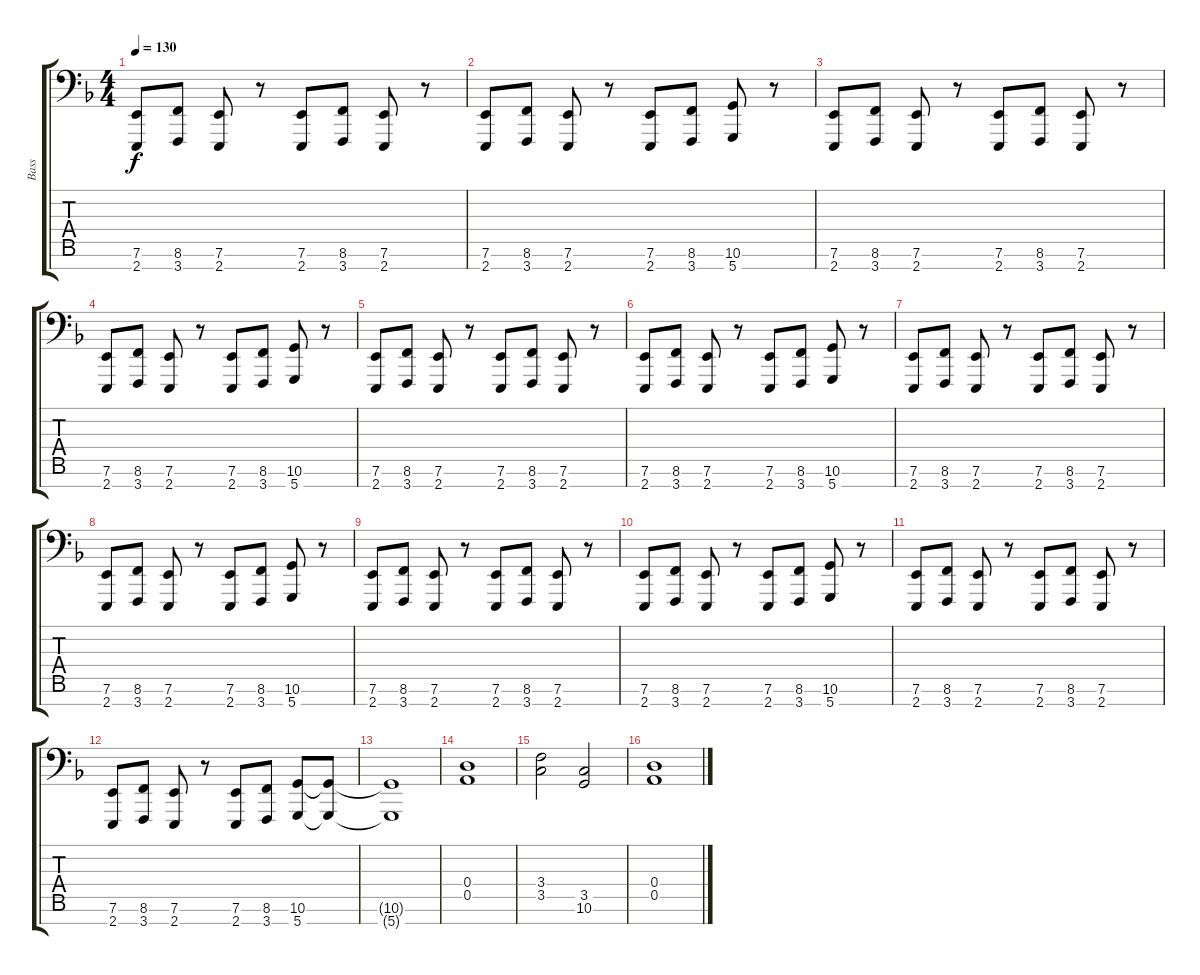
\track ("Bass" "Bass") {instrument acousticgrandpiano}
\staff {score tabs}
\tuning (E4 B3 G3 D3 A2 A1 D1) {hide}
\ts (4 4)
\tempo 130
\clef f4
\ks f
(7.6 2.7).8{dy f} (8.6 3.7).8 (7.6 2.7).8 r.8 (7.6 2.7).8 (8.6 3.7).8 (7.6 2.7).8 r.8 |
(7.6 2.7).8 (8.6 3.7).8 (7.6 2.7).8 r.8 (7.6 2.7).8 (8.6 3.7).8 (10.6 5.7).8 r.8 |
(7.6 2.7).8 (8.6 3.7).8 (7.6 2.7).8 r.8 (7.6 2.7).8 (8.6 3.7).8 (7.6 2.7).8 r.8 |
(7.6 2.7).8 (8.6 3.7).8 (7.6 2.7).8 r.8 (7.6 2.7).8 (8.6 3.7).8 (10.6 5.7).8 r.8 |
(7.6 2.7).8 (8.6 3.7).8 (7.6 2.7).8 r.8 (7.6 2.7).8 (8.6 3.7).8 (7.6 2.7).8 r.8 |
(7.6 2.7).8 (8.6 3.7).8 (7.6 2.7).8 r.8 (7.6 2.7).8 (8.6 3.7).8 (10.6 5.7).8 r.8 |
(7.6 2.7).8 (8.6 3.7).8 (7.6 2.7).8 r.8 (7.6 2.7).8 (8.6 3.7).8 (7.6 2.7).8 r.8 |
(7.6 2.7).8 (8.6 3.7).8 (7.6 2.7).8 r.8 (7.6 2.7).8 (8.6 3.7).8 (10.6 5.7).8 r.8 |
(7.6 2.7).8 (8.6 3.7).8 (7.6 2.7).8 r.8 (7.6 2.7).8 (8.6 3.7).8 (7.6 2.7).8 r.8 |
(7.6 2.7).8 (8.6 3.7).8 (7.6 2.7).8 r.8 (7.6 2.7).8 (8.6 3.7).8 (10.6 5.7).8 r.8 |
(7.6 2.7).8 (8.6 3.7).8 (7.6 2.7).8 r.8 (7.6 2.7).8 (8.6 3.7).8 (7.6 2.7).8 r.8 |
(7.6 2.7).8 (8.6 3.7).8 (7.6 2.7).8 r.8 (7.6 2.7).8 (8.6 3.7).8 (10.6 5.7).8 (10.6{t} 5.7{t}).8 |
(10.6{t} 5.7{t}).1 |
(0.4 0.5).1 |
(3.4 3.5).2 (3.5 10.6).2 |
(0.4 0.5).1
